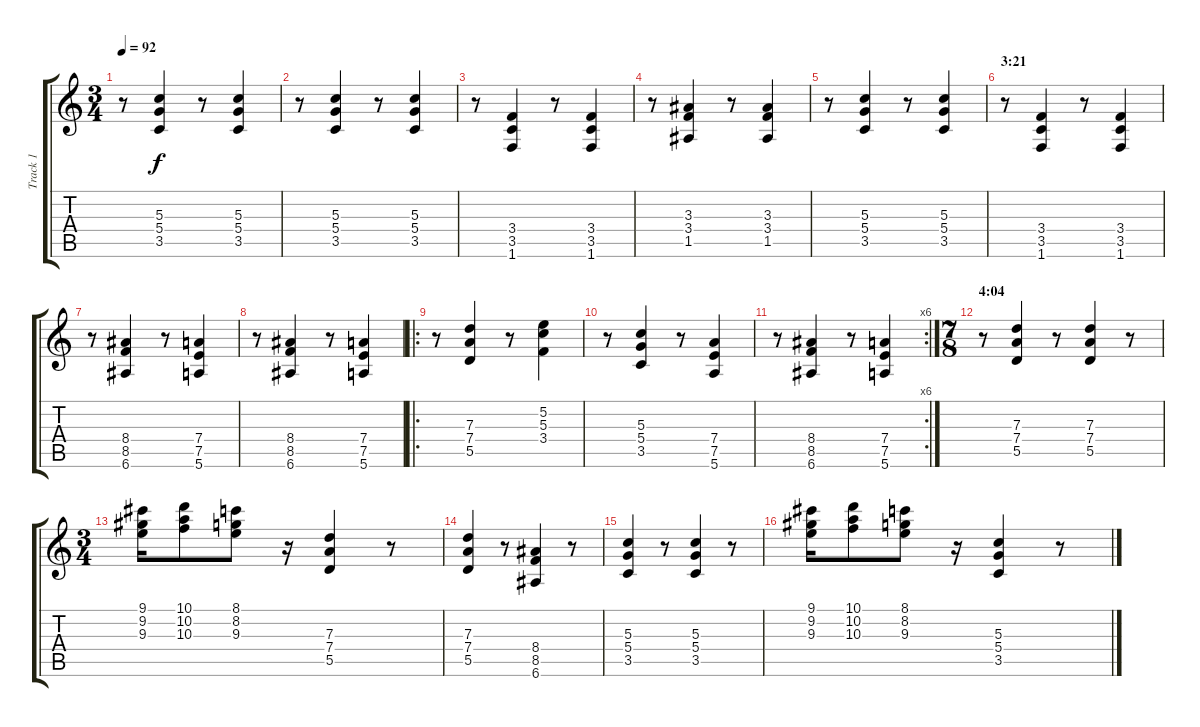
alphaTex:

\track ("Track 1" "Track 1") {instrument acousticguitarsteel}
\staff {score tabs}
\tuning (E4 B3 G3 D3 A2 E2) {hide}
\ts (3 4)
\tempo 92
\clef g2
\ks c
r.8{dy f} (5.3 5.4 3.5).4 r.8 (5.3 5.4 3.5).4 |
r.8 (5.3 5.4 3.5).4 r.8 (5.3 5.4 3.5).4 |
r.8 (3.4 3.5 1.6).4 r.8 (3.4 3.5 1.6).4 |
r.8 (3.3 3.4 1.5).4 r.8 (3.3 3.4 1.5).4 |
r.8 (5.3 5.4 3.5).4 r.8 (5.3 5.4 3.5).4 |
\section ("" "3:21")
r.8 (3.4 3.5 1.6).4 r.8 (3.4 3.5 1.6).4 |
r.8 (8.4 8.5 6.6).4 r.8 (7.4 7.5 5.6).4 |
r.8 (8.4 8.5 6.6).4 r.8 (7.4 7.5 5.6).4 |
\ro
r.8 (7.3 7.4 5.5).4 r.8 (5.2 5.3 3.4).4 |
r.8 (5.3 5.4 3.5).4 r.8 (7.4 7.5 5.6).4 |
\rc 6
r.8 (8.4 8.5 6.6).4 r.8 (7.4 7.5 5.6).4 |
\ts (7 8)
\section ("" "4:04")
r.8 (7.3 7.4 5.5).4 r.8 (7.3 7.4 5.5).4 r.8 |
\ts (3 4)
(9.1 9.2 9.3).16 (10.1 10.2 10.3).8 (8.1 8.2 9.3).8 r.16 (7.3 7.4 5.5).4 r.8 |
(7.3 7.4 5.5).4 r.8 (8.4 8.5 6.6).4 r.8 |
(5.3 5.4 3.5).4 r.8 (5.3 5.4 3.5).4 r.8 |
(9.1 9.2 9.3).16 (10.1 10.2 10.3).8 (8.1 8.2 9.3).8 r.16 (5.3 5.4 3.5).4 r.8
